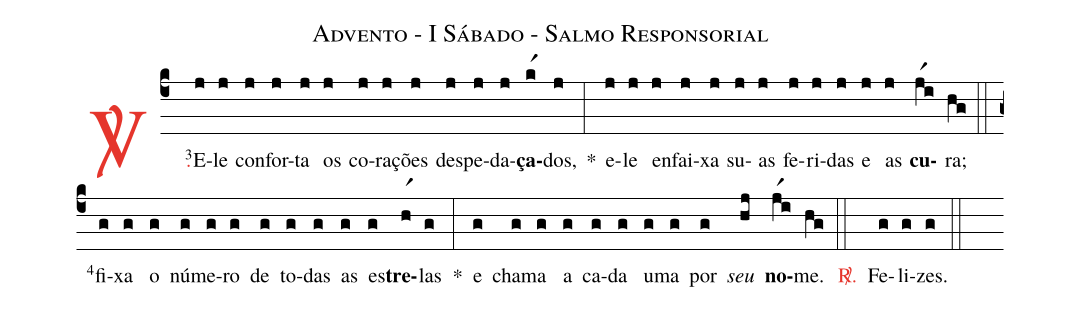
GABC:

name: Advento - I Sábado - Salmo Responsorial;
%%
(c4)

<c><sp>V/</sp>.</c>() <v>\VSup{3}</v>E(j)le(j) con(j)for(j)ta(j) os(j) co(j)ra(j)ções(j) des(j)pe(j)da(j)<b>ça</b>(kr1)dos,(j) *(:)
e(j)le(j) en(j)fai(j)xa(j) su(j)as(j) fe(j)ri(j)das(j) e(j) as(j) <b>cu</b>(jr1i)ra;(hg)

(::)

<v>\VSup{4}</v>fi(g)xa(g) o(g) nú(g)me(g)ro(g) de(g) to(g)das(g) as(g) es(g)<b>tre</b>(hr1)las(g) *(:)
e(g) cha(g)ma(g) a(g) ca(g)da(g) u(g)ma(g) por(g) <i>seu</i>(hj) <b>no</b>(jr1i)me.(hg)

(::)

<c><sp>R/</sp>.</c>() Fe(g)li(g)zes.(g)

(::)
